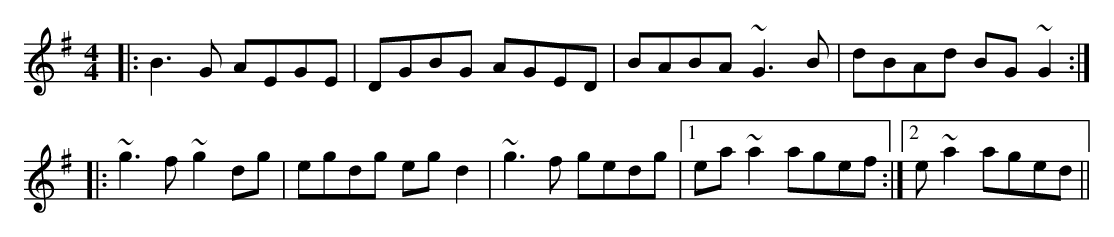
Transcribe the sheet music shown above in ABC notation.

X:1
M:4/4
K:G
|:B3G AEGE|DGBG AGED|BABA ~G3B|dBAd BG~G2:|
|:~g3f ~g2dg|egdg egd2|~g3f gedg|1 ea~a2 agef:|2 e~a2 aged||
